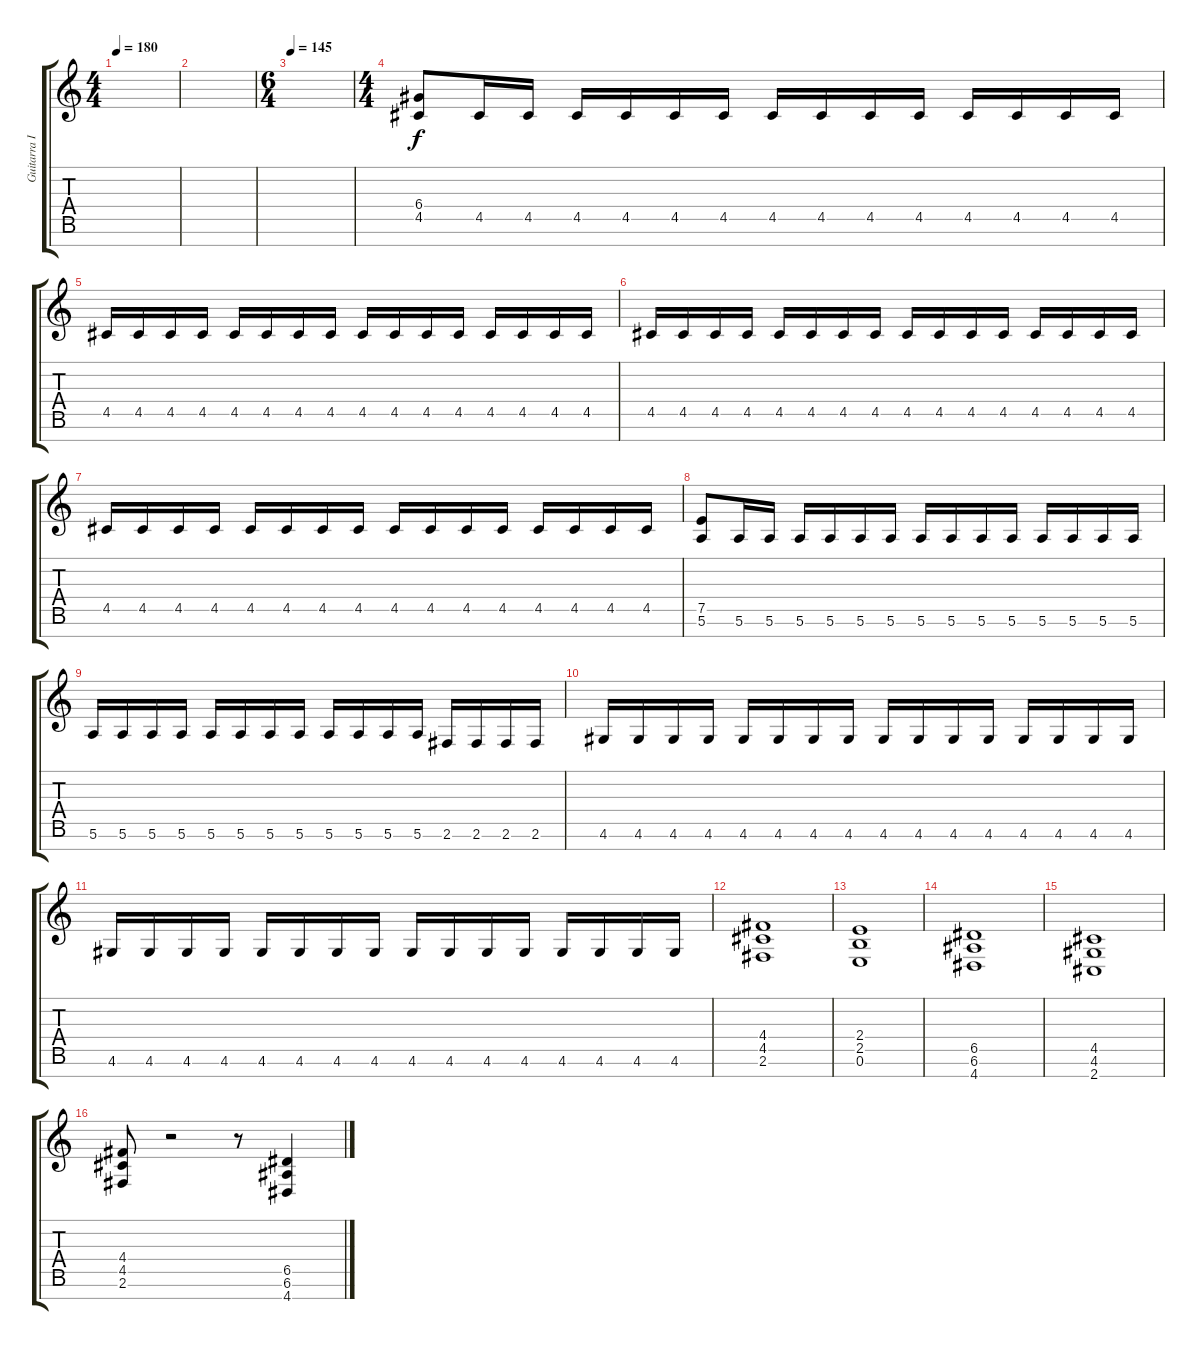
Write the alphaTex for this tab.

\track ("Guitarra I" "Guitarra I") {instrument distortionguitar}
\staff {score tabs}
\tuning (E4 B3 G3 D3 A2 E2 B1) {hide}
\ts (4 4)
\tempo 180
\clef g2
\ks c
|
|
\ts (6 4)
\tempo 145
|
\ts (4 4)
(6.4 4.5).8 4.5.16 4.5.16 4.5.16 4.5.16 4.5.16 4.5.16 4.5.16 4.5.16 4.5.16 4.5.16 4.5.16 4.5.16 4.5.16 4.5.16 |
4.5.16 4.5.16 4.5.16 4.5.16 4.5.16 4.5.16 4.5.16 4.5.16 4.5.16 4.5.16 4.5.16 4.5.16 4.5.16 4.5.16 4.5.16 4.5.16 |
4.5.16 4.5.16 4.5.16 4.5.16 4.5.16 4.5.16 4.5.16 4.5.16 4.5.16 4.5.16 4.5.16 4.5.16 4.5.16 4.5.16 4.5.16 4.5.16 |
4.5.16 4.5.16 4.5.16 4.5.16 4.5.16 4.5.16 4.5.16 4.5.16 4.5.16 4.5.16 4.5.16 4.5.16 4.5.16 4.5.16 4.5.16 4.5.16 |
(7.5 5.6).8 5.6.16 5.6.16 5.6.16 5.6.16 5.6.16 5.6.16 5.6.16 5.6.16 5.6.16 5.6.16 5.6.16 5.6.16 5.6.16 5.6.16 |
5.6.16 5.6.16 5.6.16 5.6.16 5.6.16 5.6.16 5.6.16 5.6.16 5.6.16 5.6.16 5.6.16 5.6.16 2.6.16 2.6.16 2.6.16 2.6.16 |
4.6.16 4.6.16 4.6.16 4.6.16 4.6.16 4.6.16 4.6.16 4.6.16 4.6.16 4.6.16 4.6.16 4.6.16 4.6.16 4.6.16 4.6.16 4.6.16 |
4.6.16 4.6.16 4.6.16 4.6.16 4.6.16 4.6.16 4.6.16 4.6.16 4.6.16 4.6.16 4.6.16 4.6.16 4.6.16 4.6.16 4.6.16 4.6.16 |
(4.4 4.5 2.6).1 |
(2.4 2.5 0.6).1 |
(6.5 6.6 4.7).1 |
(4.5 4.6 2.7).1 |
(4.4 4.5 2.6).8 r.2 r.8 (6.5 6.6 4.7).4
